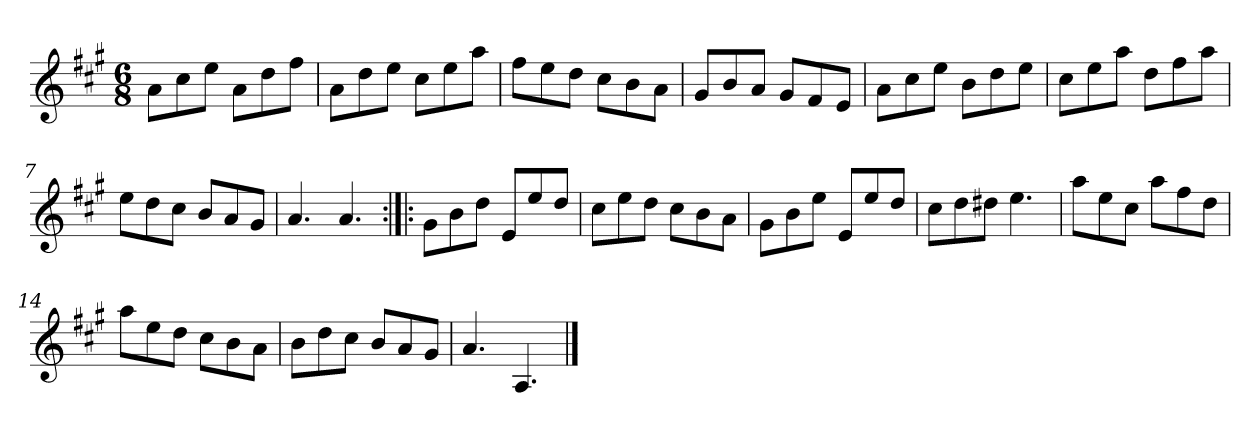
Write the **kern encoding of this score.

**kern
*part1
*staff1
*clefG2
*k[f#c#g#]
*A:
*M6/8
*MM180
=1
8a\L
8cc#\
8ee\J
8a\L
8dd\
8ff#\J
=2
8a\L
8dd\
8ee\J
8cc#\L
8ee\
8aa\J
=3
8ff#\L
8ee\
8dd\J
8cc#\L
8b\
8a\J
=4
8g#/L
8b/
8a/J
8g#/L
8f#/
8e/J
!!LO:LB:g=z
=5
8a\L
8cc#\
8ee\J
8b\L
8dd\
8ee\J
=6
8cc#\L
8ee\
8aa\J
8dd\L
8ff#\
8aa\J
=7
8ee\L
8dd\
8cc#\J
8b/L
8a/
8g#/J
=8
4.a/
4.a/
!!LO:LB:g=z
=9:|!|:
8g#\L
8b\
8dd\J
8e/L
8ee/
8dd/J
=10
8cc#\L
8ee\
8dd\J
8cc#\L
8b\
8a\J
=11
8g#\L
8b\
8ee\J
8e/L
8ee/
8dd/J
=12
8cc#\L
8dd\
8dd#X\J
4.ee\
!!LO:LB:g=z
=13
8aa\L
8ee\
8cc#\J
8aa\L
8ff#\
8dd\J
=14
8aa\L
8ee\
8dd\J
8cc#\L
8b\
8a\J
=15
8b\L
8dd\
8cc#\J
8b/L
8a/
8g#/J
=16
4.a/
4.A/
==
*-
